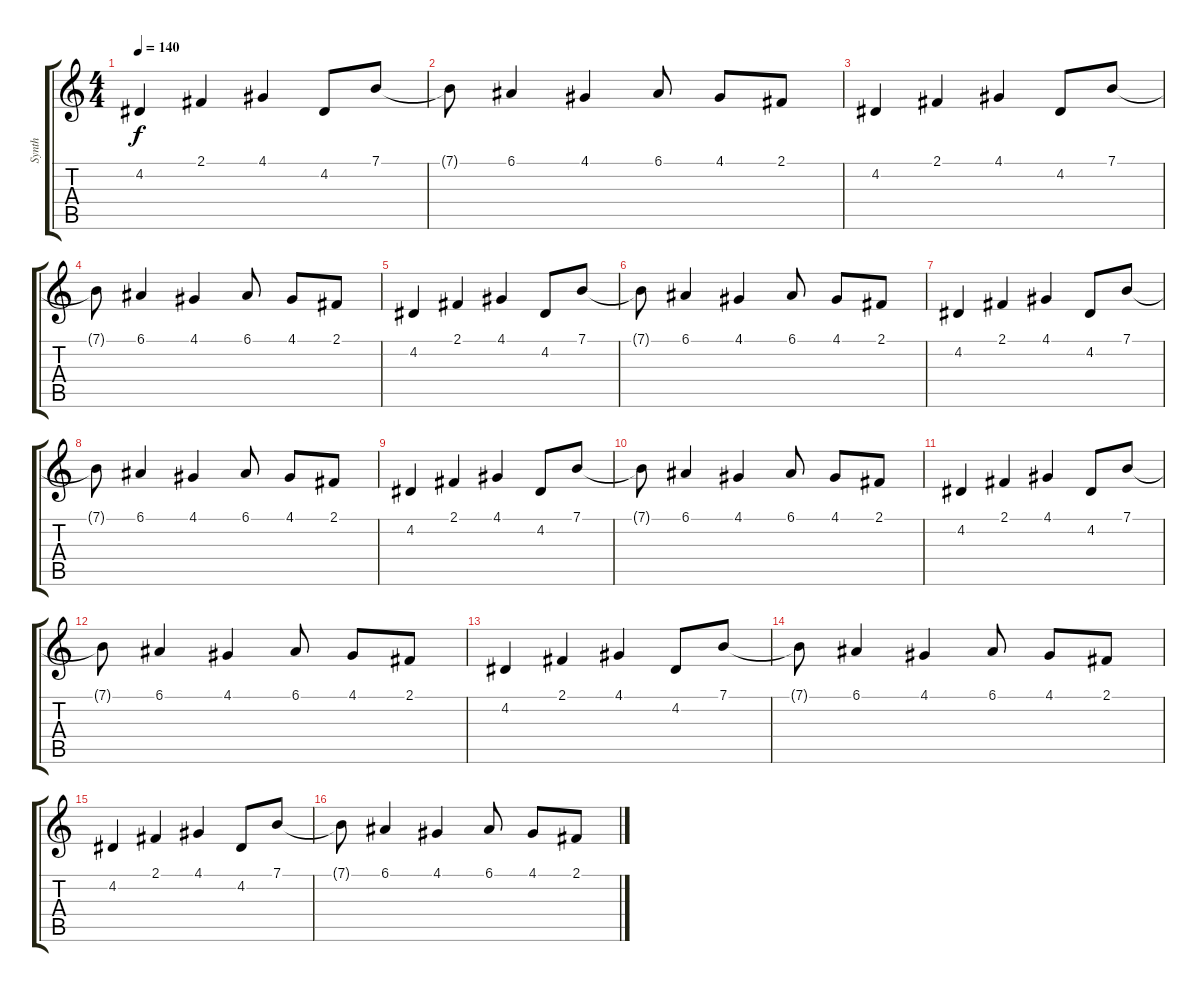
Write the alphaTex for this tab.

\track ("Synth" "Synth") {instrument drawbarorgan}
\staff {score tabs}
\tuning (E4 B3 G3 D3 A2 E2) {hide}
\ts (4 4)
\tempo 140
\clef g2
\ks c
4.2.4{dy f} 2.1.4 4.1.4 4.2.8 7.1.8 |
7.1{t}.8 6.1.4 4.1.4 6.1.8 4.1.8 2.1.8 |
4.2.4 2.1.4 4.1.4 4.2.8 7.1.8 |
7.1{t}.8 6.1.4 4.1.4 6.1.8 4.1.8 2.1.8 |
4.2.4 2.1.4 4.1.4 4.2.8 7.1.8 |
7.1{t}.8 6.1.4 4.1.4 6.1.8 4.1.8 2.1.8 |
4.2.4 2.1.4 4.1.4 4.2.8 7.1.8 |
7.1{t}.8 6.1.4 4.1.4 6.1.8 4.1.8 2.1.8 |
4.2.4 2.1.4 4.1.4 4.2.8 7.1.8 |
7.1{t}.8 6.1.4 4.1.4 6.1.8 4.1.8 2.1.8 |
4.2.4 2.1.4 4.1.4 4.2.8 7.1.8 |
7.1{t}.8 6.1.4 4.1.4 6.1.8 4.1.8 2.1.8 |
4.2.4 2.1.4 4.1.4 4.2.8 7.1.8 |
7.1{t}.8 6.1.4 4.1.4 6.1.8 4.1.8 2.1.8 |
4.2.4 2.1.4 4.1.4 4.2.8 7.1.8 |
7.1{t}.8 6.1.4 4.1.4 6.1.8 4.1.8 2.1.8
